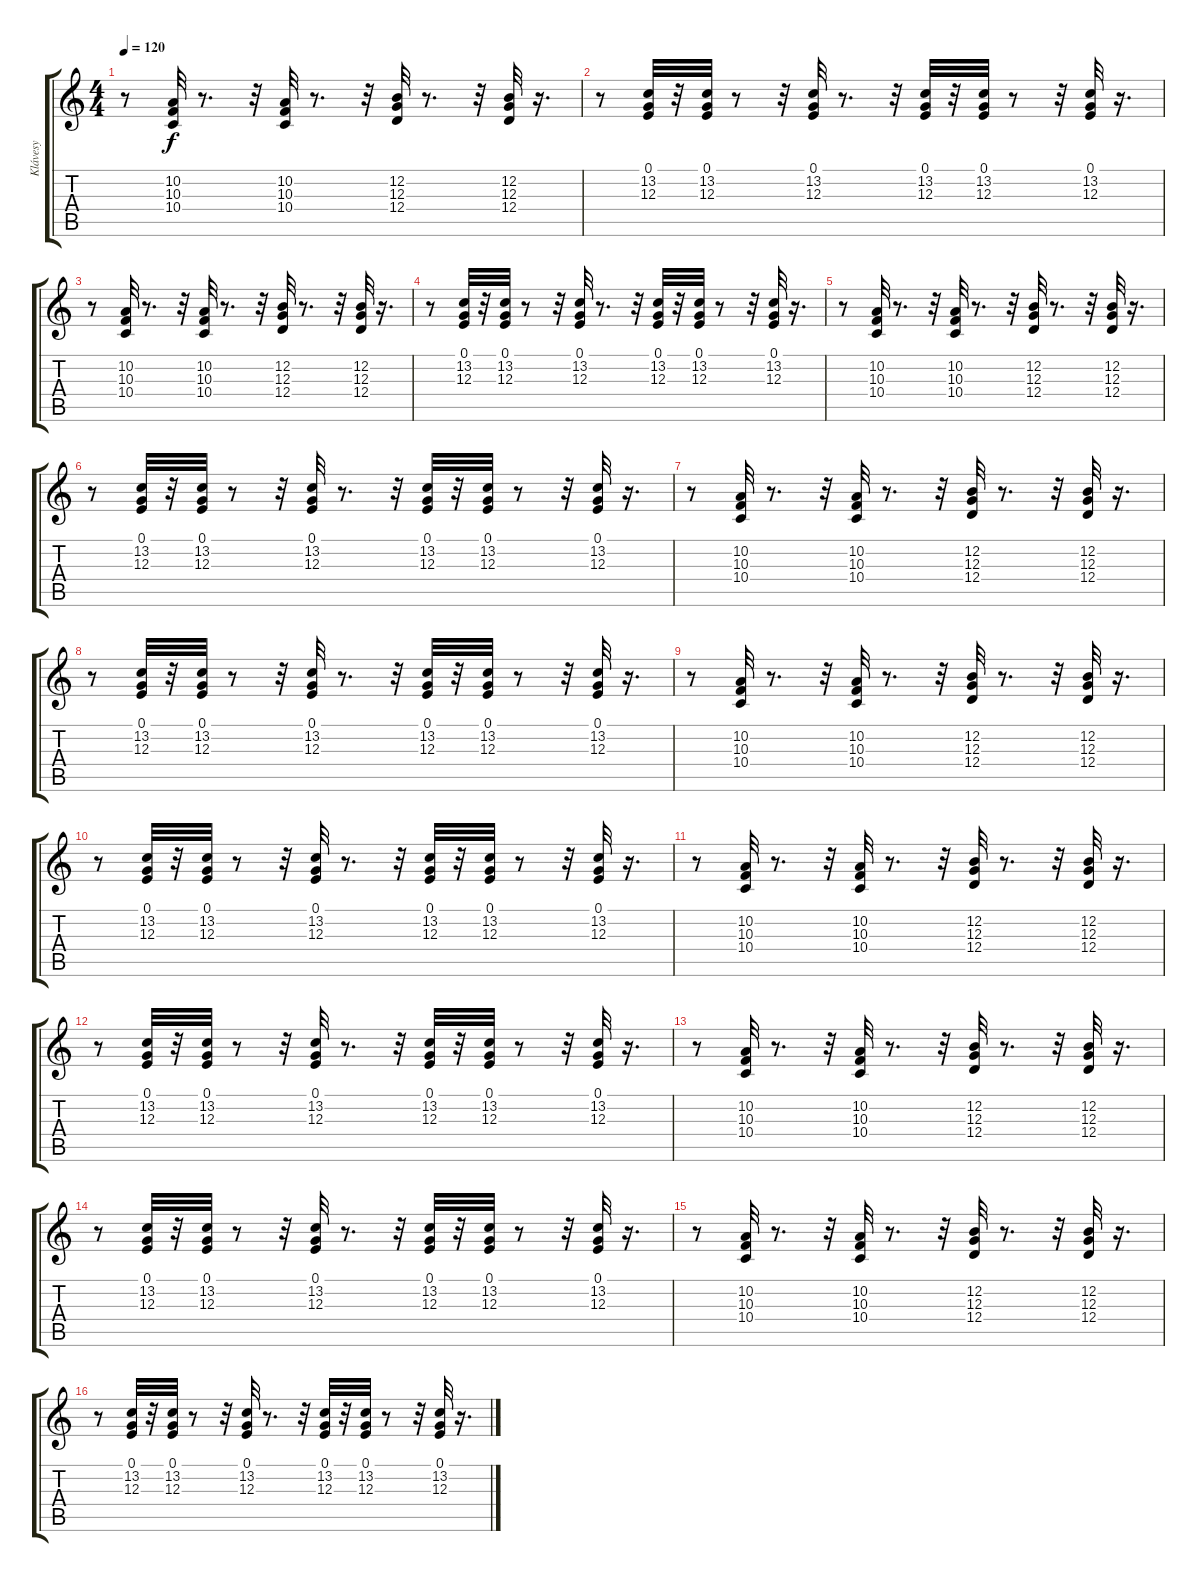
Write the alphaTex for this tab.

\track ("Klávesy" "Klávesy") {instrument pad3polysynth}
\staff {score tabs}
\tuning (E4 B3 G3 D3 A2 E2) {hide}
\ts (4 4)
\tempo 120
\clef g2
\ks c
r.8{dy f} (10.2 10.3 10.4).32 r.8{d} r.32 (10.2 10.3 10.4).32 r.8{d} r.32 (12.2 12.3 12.4).32 r.8{d} r.32 (12.2 12.3 12.4).32 r.16{d} |
r.8 (0.1 13.2 12.3).32 r.32 (0.1 13.2 12.3).32 r.8 r.32 (0.1 13.2 12.3).32 r.8{d} r.32 (0.1 13.2 12.3).32 r.32 (0.1 13.2 12.3).32 r.8 r.32 (0.1 13.2 12.3).32 r.16{d} |
r.8 (10.2 10.3 10.4).32 r.8{d} r.32 (10.2 10.3 10.4).32 r.8{d} r.32 (12.2 12.3 12.4).32 r.8{d} r.32 (12.2 12.3 12.4).32 r.16{d} |
r.8 (0.1 13.2 12.3).32 r.32 (0.1 13.2 12.3).32 r.8 r.32 (0.1 13.2 12.3).32 r.8{d} r.32 (0.1 13.2 12.3).32 r.32 (0.1 13.2 12.3).32 r.8 r.32 (0.1 13.2 12.3).32 r.16{d} |
r.8 (10.2 10.3 10.4).32 r.8{d} r.32 (10.2 10.3 10.4).32 r.8{d} r.32 (12.2 12.3 12.4).32 r.8{d} r.32 (12.2 12.3 12.4).32 r.16{d} |
r.8 (0.1 13.2 12.3).32 r.32 (0.1 13.2 12.3).32 r.8 r.32 (0.1 13.2 12.3).32 r.8{d} r.32 (0.1 13.2 12.3).32 r.32 (0.1 13.2 12.3).32 r.8 r.32 (0.1 13.2 12.3).32 r.16{d} |
r.8 (10.2 10.3 10.4).32 r.8{d} r.32 (10.2 10.3 10.4).32 r.8{d} r.32 (12.2 12.3 12.4).32 r.8{d} r.32 (12.2 12.3 12.4).32 r.16{d} |
r.8 (0.1 13.2 12.3).32 r.32 (0.1 13.2 12.3).32 r.8 r.32 (0.1 13.2 12.3).32 r.8{d} r.32 (0.1 13.2 12.3).32 r.32 (0.1 13.2 12.3).32 r.8 r.32 (0.1 13.2 12.3).32 r.16{d} |
r.8 (10.2 10.3 10.4).32 r.8{d} r.32 (10.2 10.3 10.4).32 r.8{d} r.32 (12.2 12.3 12.4).32 r.8{d} r.32 (12.2 12.3 12.4).32 r.16{d} |
r.8 (0.1 13.2 12.3).32 r.32 (0.1 13.2 12.3).32 r.8 r.32 (0.1 13.2 12.3).32 r.8{d} r.32 (0.1 13.2 12.3).32 r.32 (0.1 13.2 12.3).32 r.8 r.32 (0.1 13.2 12.3).32 r.16{d} |
r.8 (10.2 10.3 10.4).32 r.8{d} r.32 (10.2 10.3 10.4).32 r.8{d} r.32 (12.2 12.3 12.4).32 r.8{d} r.32 (12.2 12.3 12.4).32 r.16{d} |
r.8 (0.1 13.2 12.3).32 r.32 (0.1 13.2 12.3).32 r.8 r.32 (0.1 13.2 12.3).32 r.8{d} r.32 (0.1 13.2 12.3).32 r.32 (0.1 13.2 12.3).32 r.8 r.32 (0.1 13.2 12.3).32 r.16{d} |
r.8 (10.2 10.3 10.4).32 r.8{d} r.32 (10.2 10.3 10.4).32 r.8{d} r.32 (12.2 12.3 12.4).32 r.8{d} r.32 (12.2 12.3 12.4).32 r.16{d} |
r.8 (0.1 13.2 12.3).32 r.32 (0.1 13.2 12.3).32 r.8 r.32 (0.1 13.2 12.3).32 r.8{d} r.32 (0.1 13.2 12.3).32 r.32 (0.1 13.2 12.3).32 r.8 r.32 (0.1 13.2 12.3).32 r.16{d} |
r.8 (10.2 10.3 10.4).32 r.8{d} r.32 (10.2 10.3 10.4).32 r.8{d} r.32 (12.2 12.3 12.4).32 r.8{d} r.32 (12.2 12.3 12.4).32 r.16{d} |
r.8 (0.1 13.2 12.3).32 r.32 (0.1 13.2 12.3).32 r.8 r.32 (0.1 13.2 12.3).32 r.8{d} r.32 (0.1 13.2 12.3).32 r.32 (0.1 13.2 12.3).32 r.8 r.32 (0.1 13.2 12.3).32 r.16{d}
